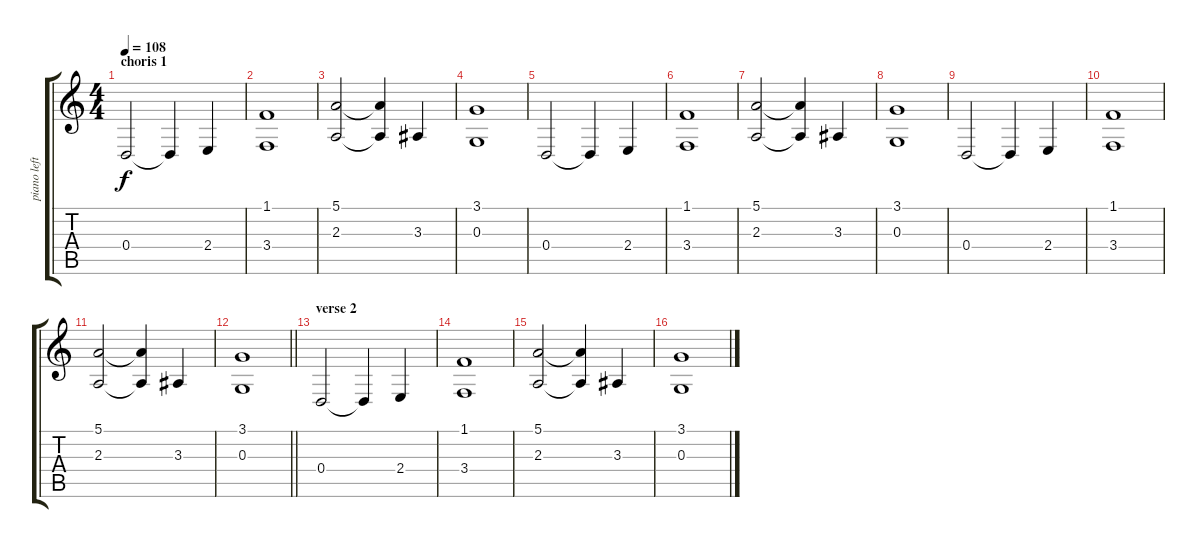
\track ("piano left" "piano left") {instrument electricgrandpiano}
\staff {score tabs}
\tuning (E4 B3 G3 D3 A2 E2) {hide}
\ts (4 4)
\section ("" "choris 1")
\tempo 108
\clef g2
\ks c
0.4.2{dy f} 0.4{t}.4 2.4.4 |
(1.1 3.4).1 |
(5.1 2.3).2 (5.1{t} 2.3{t}).4 3.3.4 |
(3.1 0.3).1 |
0.4.2 0.4{t}.4 2.4.4 |
(1.1 3.4).1 |
(5.1 2.3).2 (5.1{t} 2.3{t}).4 3.3.4 |
(3.1 0.3).1 |
0.4.2 0.4{t}.4 2.4.4 |
(1.1 3.4).1 |
(5.1 2.3).2 (5.1{t} 2.3{t}).4 3.3.4 |
\barLineRight lightlight
(3.1 0.3).1 |
\section ("" "verse 2")
0.4.2 0.4{t}.4 2.4.4 |
(1.1 3.4).1 |
(5.1 2.3).2 (5.1{t} 2.3{t}).4 3.3.4 |
(3.1 0.3).1
